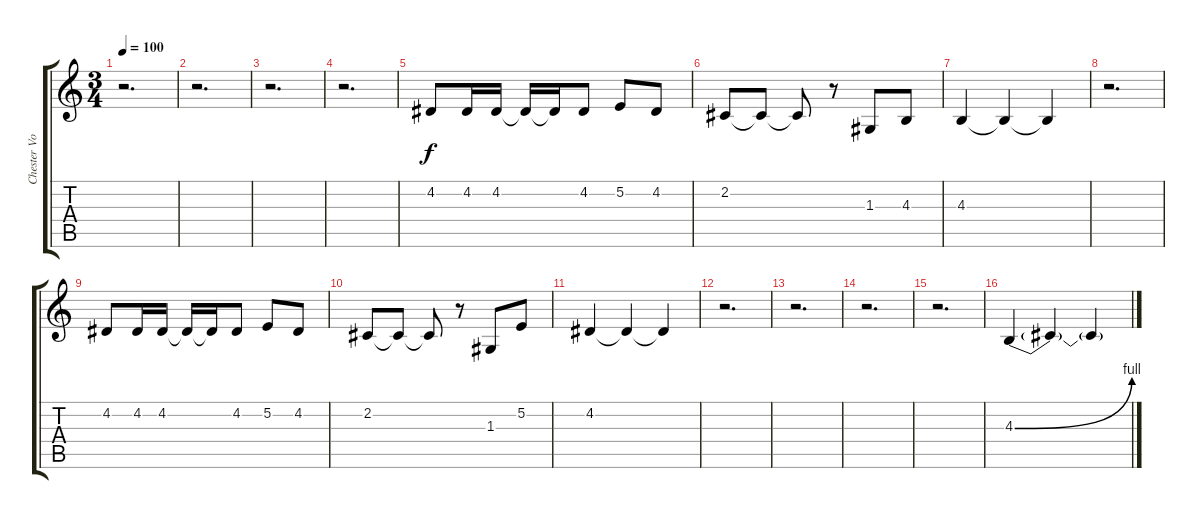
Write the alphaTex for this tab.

\track ("Chester Vocals" "Chester Vo") {instrument harmonica}
\staff {score tabs}
\tuning (E4 B3 G3 D3 A2 E2) {hide}
\ts (3 4)
\tempo 100
\clef g2
\ks c
r.2{d dy f} |
r.2{d} |
r.2{d} |
r.2{d} |
4.2.8 4.2.16 4.2.16 4.2{t}.16 4.2{t}.16 4.2.8 5.2.8 4.2.8 |
2.2.8 2.2{t}.8 2.2{t}.8 r.8 1.3.8 4.3.8 |
4.3.4 4.3{t}.4 4.3{t}.4 |
r.2{d} |
4.2.8 4.2.16 4.2.16 4.2{t}.16 4.2{t}.16 4.2.8 5.2.8 4.2.8 |
2.2.8 2.2{t}.8 2.2{t}.8 r.8 1.3.8 5.2.8 |
4.2.4 4.2{t}.4 4.2{t}.4 |
r.2{d} |
r.2{d} |
r.2{d} |
r.2{d} |
4.3{be (bend 0 0 60 4)}.4 4.3{t}.4 4.3{t}.4
